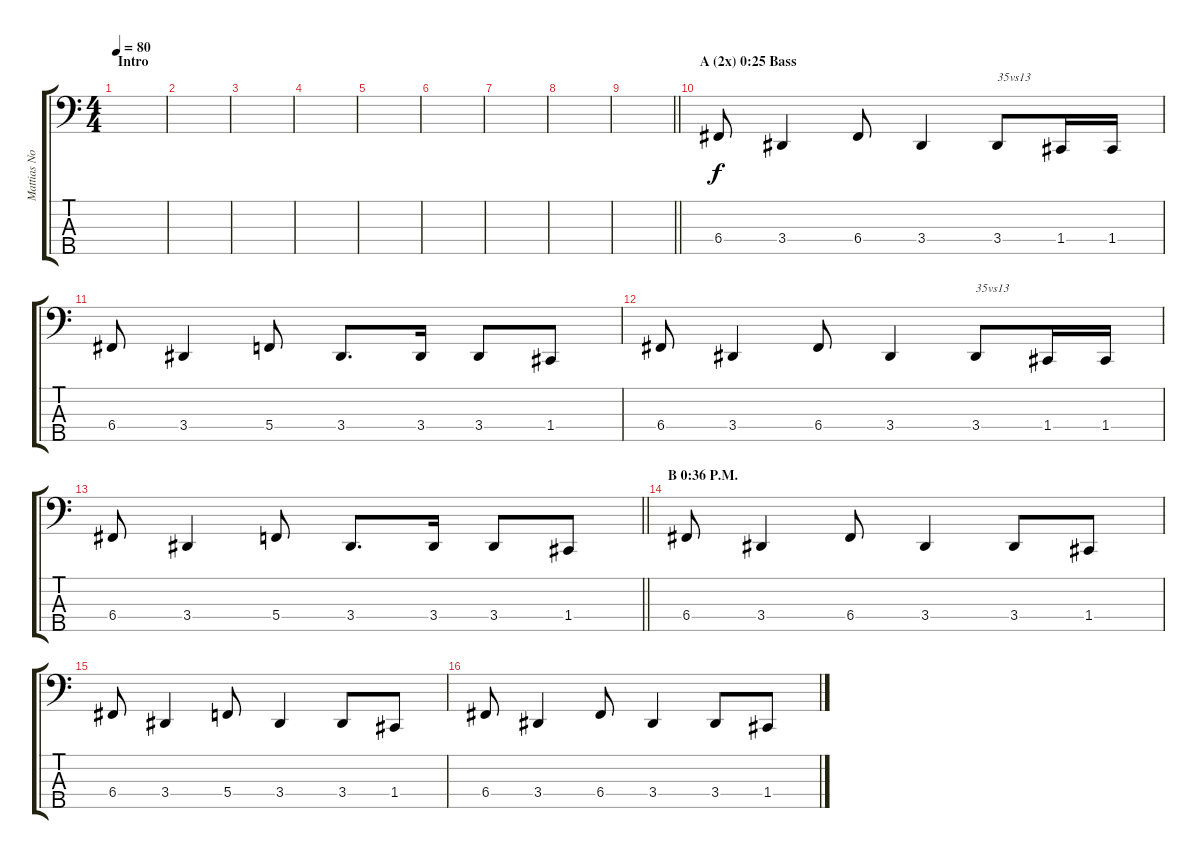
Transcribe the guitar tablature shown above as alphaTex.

\track ("Mattias Norrman (Bass Guitar) (GCFA#D#)" "Mattias No") {instrument electricbasspick}
\staff {score tabs}
\tuning (Eb2 Bb1 F1 C1 G0) {hide}
\ts (4 4)
\section ("" "Intro")
\tempo 80
\clef f4
\ks c
|
|
|
|
|
|
|
|
\barLineRight lightlight
|
\section ("" "A (2x) 0:25 Bass")
6.4.8 3.4.4 6.4.8 3.4.4 3.4.8{txt "35vs13"} 1.4.16 1.4.16 |
6.4.8 3.4.4 5.4.8 3.4.8{d} 3.4.16 3.4.8 1.4.8 |
6.4.8 3.4.4 6.4.8 3.4.4 3.4.8{txt "35vs13"} 1.4.16 1.4.16 |
\barLineRight lightlight
6.4.8 3.4.4 5.4.8 3.4.8{d} 3.4.16 3.4.8 1.4.8 |
\section ("" "B 0:36 P.M.")
6.4.8 3.4.4 6.4.8 3.4.4 3.4.8 1.4.8 |
6.4.8 3.4.4 5.4.8 3.4.4 3.4.8 1.4.8 |
6.4.8 3.4.4 6.4.8 3.4.4 3.4.8 1.4.8
